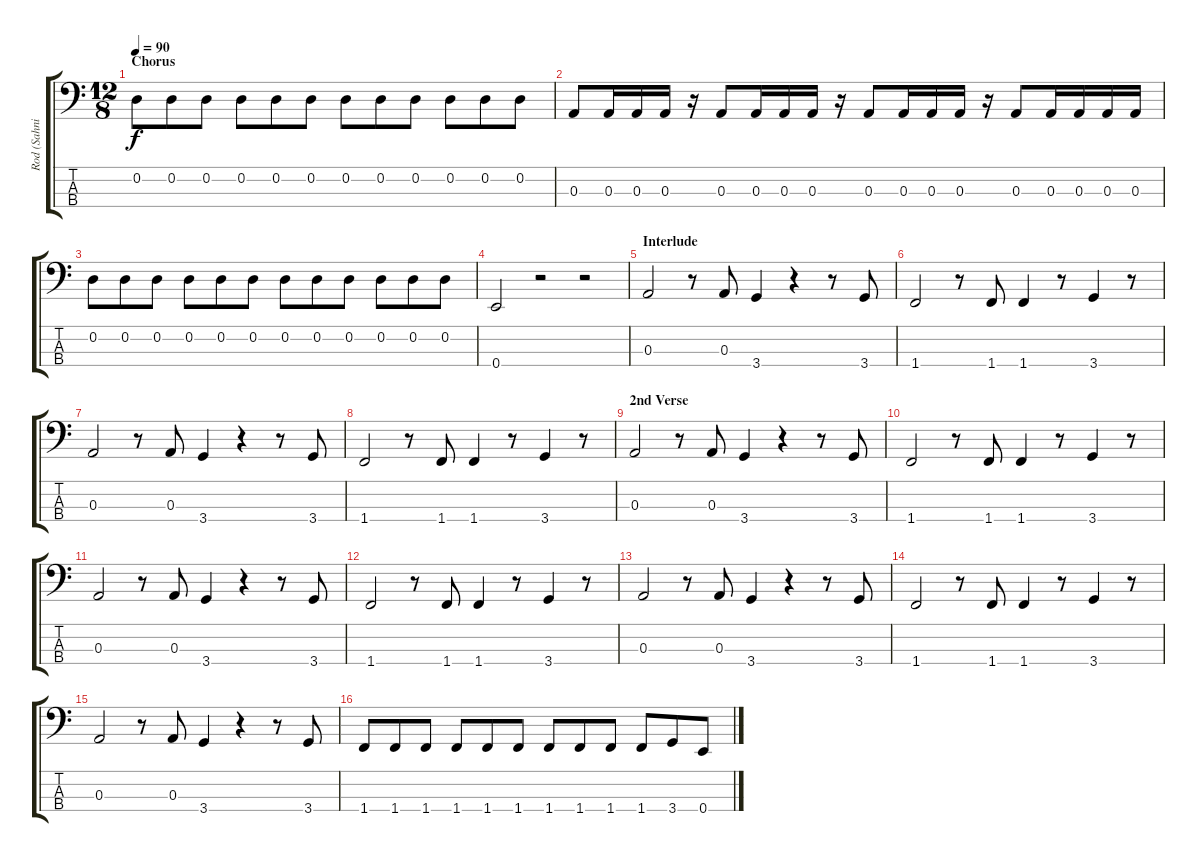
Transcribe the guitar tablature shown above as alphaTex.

\track ("Rod (Sahnie)" "Rod (Sahni") {instrument electricbassfinger}
\staff {score tabs}
\tuning (G2 D2 A1 E1) {hide}
\ts (12 8)
\section ("" "Chorus")
\tempo 90
\clef f4
\ks c
0.2.8{dy f} 0.2.8 0.2.8 0.2.8 0.2.8 0.2.8 0.2.8 0.2.8 0.2.8 0.2.8 0.2.8 0.2.8 |
0.3.8 0.3.16 0.3.16 0.3.16 r.16 0.3.8 0.3.16 0.3.16 0.3.16 r.16 0.3.8 0.3.16 0.3.16 0.3.16 r.16 0.3.8 0.3.16 0.3.16 0.3.16 0.3.16 |
0.2.8 0.2.8 0.2.8 0.2.8 0.2.8 0.2.8 0.2.8 0.2.8 0.2.8 0.2.8 0.2.8 0.2.8 |
0.4.2 r.2 r.2 |
\section ("" "Interlude")
0.3.2 r.8 0.3.8 3.4.4 r.4 r.8 3.4.8 |
1.4.2 r.8 1.4.8 1.4.4 r.8 3.4.4 r.8 |
0.3.2 r.8 0.3.8 3.4.4 r.4 r.8 3.4.8 |
1.4.2 r.8 1.4.8 1.4.4 r.8 3.4.4 r.8 |
\section ("" "2nd Verse")
0.3.2 r.8 0.3.8 3.4.4 r.4 r.8 3.4.8 |
1.4.2 r.8 1.4.8 1.4.4 r.8 3.4.4 r.8 |
0.3.2 r.8 0.3.8 3.4.4 r.4 r.8 3.4.8 |
1.4.2 r.8 1.4.8 1.4.4 r.8 3.4.4 r.8 |
0.3.2 r.8 0.3.8 3.4.4 r.4 r.8 3.4.8 |
1.4.2 r.8 1.4.8 1.4.4 r.8 3.4.4 r.8 |
0.3.2 r.8 0.3.8 3.4.4 r.4 r.8 3.4.8 |
1.4.8 1.4.8 1.4.8 1.4.8 1.4.8 1.4.8 1.4.8 1.4.8 1.4.8 1.4.8 3.4.8 0.4.8
